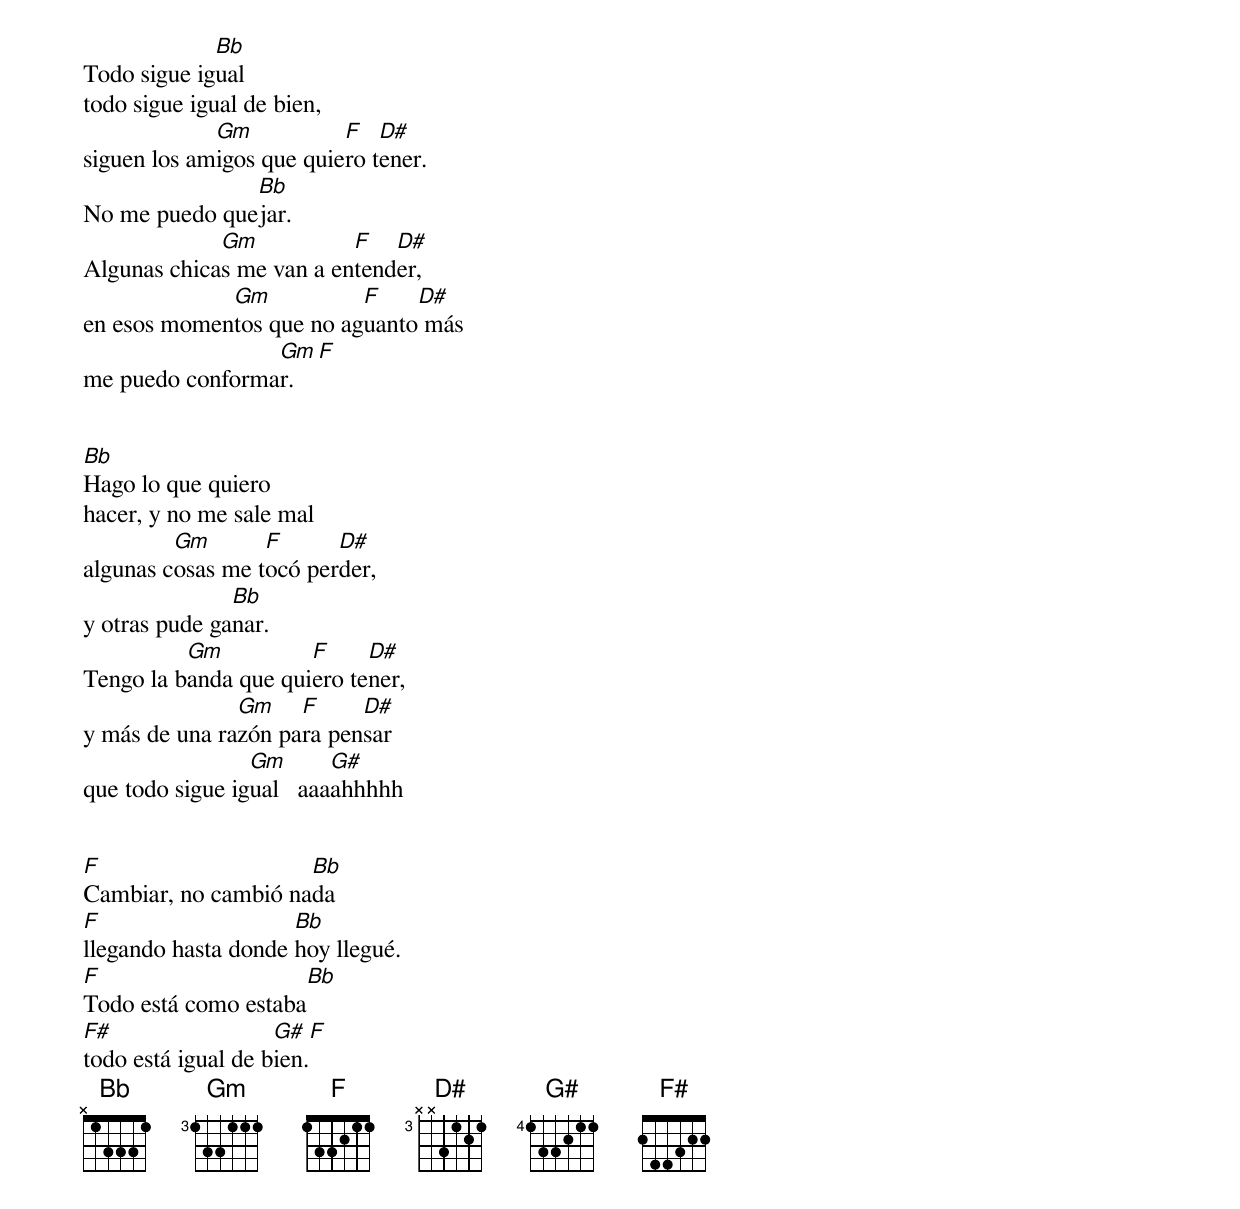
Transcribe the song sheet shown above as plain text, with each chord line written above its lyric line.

             Bb
Todo sigue igual
todo sigue igual de bien,
             Gm           F   D#
siguen los amigos que quiero tener.
               Bb
No me puedo quejar.
             Gm           F   D#
Algunas chicas me van a entender,
             Gm           F    D#
en esos momentos que no aguanto más
                 Gm F
me puedo conformar.


Bb
Hago lo que quiero
hacer, y no me sale mal
         Gm       F      D#
algunas cosas me tocó perder,
               Bb
y otras pude ganar.
          Gm          F     D#
Tengo la banda que quiero tener,
               Gm    F     D#
y más de una razón para pensar
                 Gm       G#
que todo sigue igual   aaaahhhhh


F                    Bb
Cambiar, no cambió nada
F                    Bb
llegando hasta donde hoy llegué.
F                    Bb
Todo está como estaba
F#                  G#  F
todo está igual de bien.
